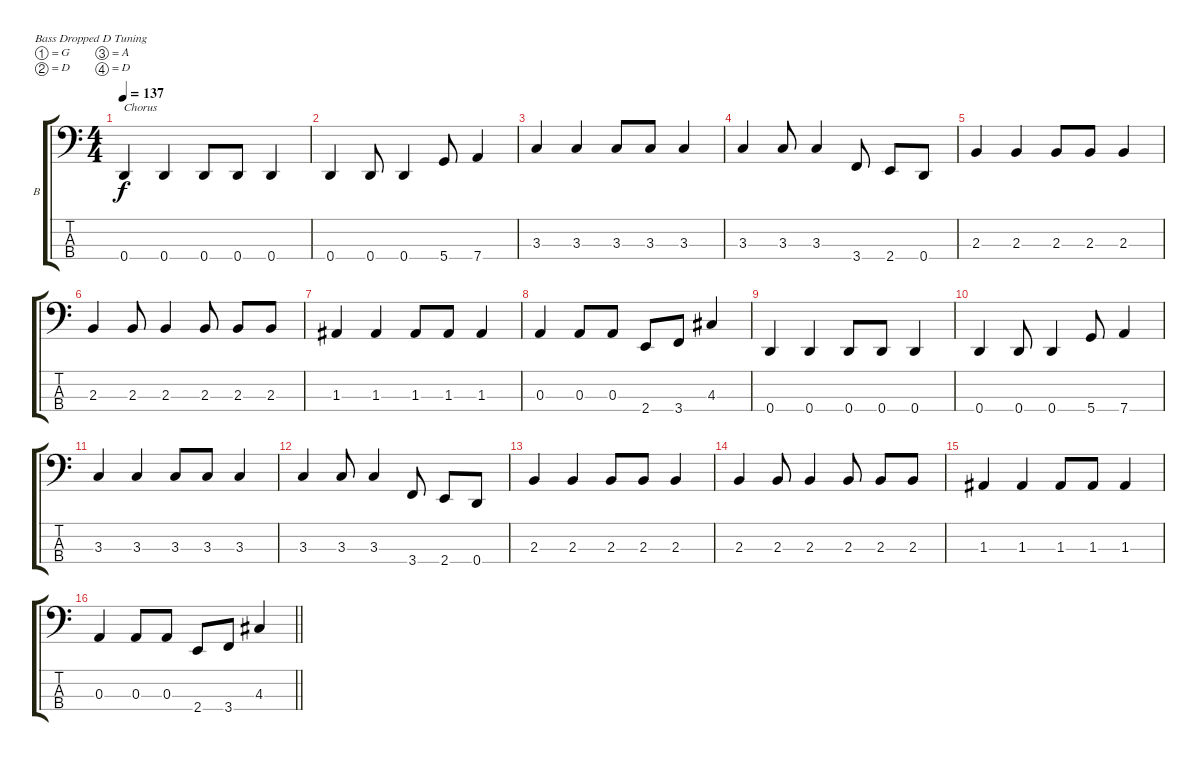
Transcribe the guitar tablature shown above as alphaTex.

\defaultSystemsLayout 4
\bracketExtendMode groupsimilarinstruments
\firstSystemTrackNameOrientation horizontal
\otherSystemsTrackNameOrientation horizontal
\track ("Bass" "B") {instrument electricbassfinger}
\staff {score tabs}
\tuning (G2 D2 A1 D1)
\ts (4 4)
\tempo 137
\clef f4
\scale
0.333333
\ks c
0.4.4{txt "Chorus" dy f} 0.4.4 0.4.8 0.4.8 0.4.4 |
\scale
0.333333 0.4.4 0.4.8 0.4.4 5.4.8 7.4.4 |
\scale
0.333333 3.3.4 3.3.4 3.3.8 3.3.8 3.3.4 |
\scale
0.333333 3.3.4 3.3.8 3.3.4 3.4.8 2.4.8 0.4.8 |
\scale
0.333333 2.3.4 2.3.4 2.3.8 2.3.8 2.3.4 |
\scale
0.333333 2.3.4 2.3.8 2.3.4 2.3.8 2.3.8 2.3.8 |
\scale
0.333333 1.3.4 1.3.4 1.3.8 1.3.8 1.3.4 |
\scale
0.333333 0.3.4 0.3.8 0.3.8 2.4.8 3.4.8 4.3.4 |
\scale
0.333333 0.4.4 0.4.4 0.4.8 0.4.8 0.4.4 |
\scale
0.333333 0.4.4 0.4.8 0.4.4 5.4.8 7.4.4 |
\scale
0.333333 3.3.4 3.3.4 3.3.8 3.3.8 3.3.4 |
\scale
0.333333 3.3.4 3.3.8 3.3.4 3.4.8 2.4.8 0.4.8 |
\scale
0.333333 2.3.4 2.3.4 2.3.8 2.3.8 2.3.4 |
\scale
0.333333 2.3.4 2.3.8 2.3.4 2.3.8 2.3.8 2.3.8 |
\scale
0.333333 1.3.4 1.3.4 1.3.8 1.3.8 1.3.4 |
\scale
0.333333
\barLineRight lightlight
0.3.4 0.3.8 0.3.8 2.4.8 3.4.8 4.3.4
